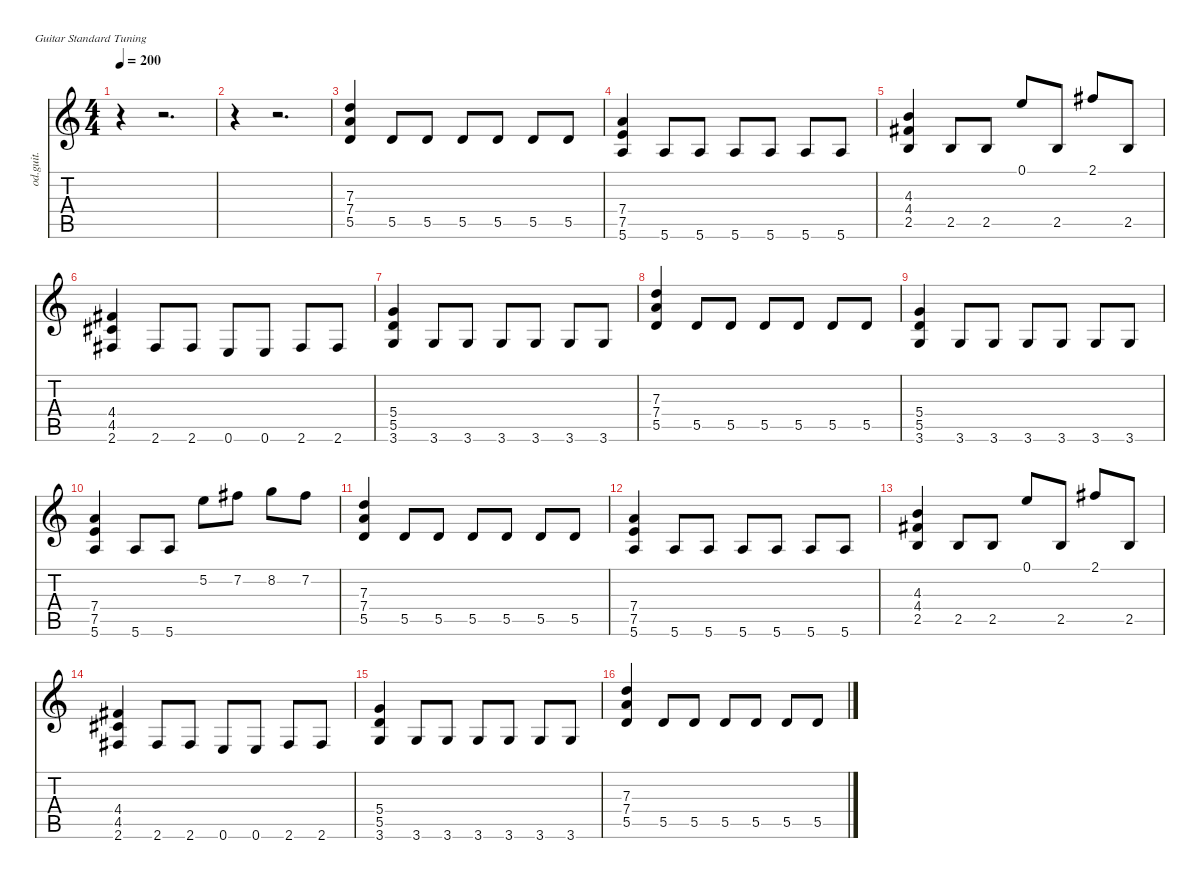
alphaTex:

\defaultSystemsLayout 4
\hideDynamics
\bracketExtendMode nobrackets
\track ("Second Guitar" "od.guit.") {instrument overdrivenguitar}
\staff {score tabs}
\tuning (E4 B3 G3 D3 A2 E2)
\ts (4 4)
\tempo 200
\clef g2
\ks c
r.4{dy f} r.2{d} |
r.4 r.2{d} |
(7.3 7.4 5.5).4 5.5.8 5.5.8 5.5.8 5.5.8 5.5.8 5.5.8 |
(7.4 7.5 5.6).4 5.6.8 5.6.8 5.6.8 5.6.8 5.6.8 5.6.8 |
(4.3 4.4{acc #} 2.5).4 2.5.8 2.5.8 0.1.8 2.5.8 2.1{acc #}.8 2.5.8 |
(4.4{acc #} 4.5{acc #} 2.6{acc #}).4 2.6{acc #}.8 2.6{acc #}.8 0.6.8 0.6.8 2.6{acc #}.8 2.6{acc #}.8 |
(5.4 5.5 3.6).4 3.6.8 3.6.8 3.6.8 3.6.8 3.6.8 3.6.8 |
(7.3 7.4 5.5).4 5.5.8 5.5.8 5.5.8 5.5.8 5.5.8 5.5.8 |
(5.4 5.5 3.6).4 3.6.8 3.6.8 3.6.8 3.6.8 3.6.8 3.6.8 |
(7.4 7.5 5.6).4 5.6.8 5.6.8 5.2.8 7.2{acc #}.8 8.2.8 7.2{acc #}.8 |
(7.3 7.4 5.5).4 5.5.8 5.5.8 5.5.8 5.5.8 5.5.8 5.5.8 |
(7.4 7.5 5.6).4 5.6.8 5.6.8 5.6.8 5.6.8 5.6.8 5.6.8 |
(4.3 4.4{acc #} 2.5).4 2.5.8 2.5.8 0.1.8 2.5.8 2.1{acc #}.8 2.5.8 |
(4.4{acc #} 4.5{acc #} 2.6{acc #}).4 2.6{acc #}.8 2.6{acc #}.8 0.6.8 0.6.8 2.6{acc #}.8 2.6{acc #}.8 |
(5.4 5.5 3.6).4 3.6.8 3.6.8 3.6.8 3.6.8 3.6.8 3.6.8 |
(7.3 7.4 5.5).4 5.5.8 5.5.8 5.5.8 5.5.8 5.5.8 5.5.8
